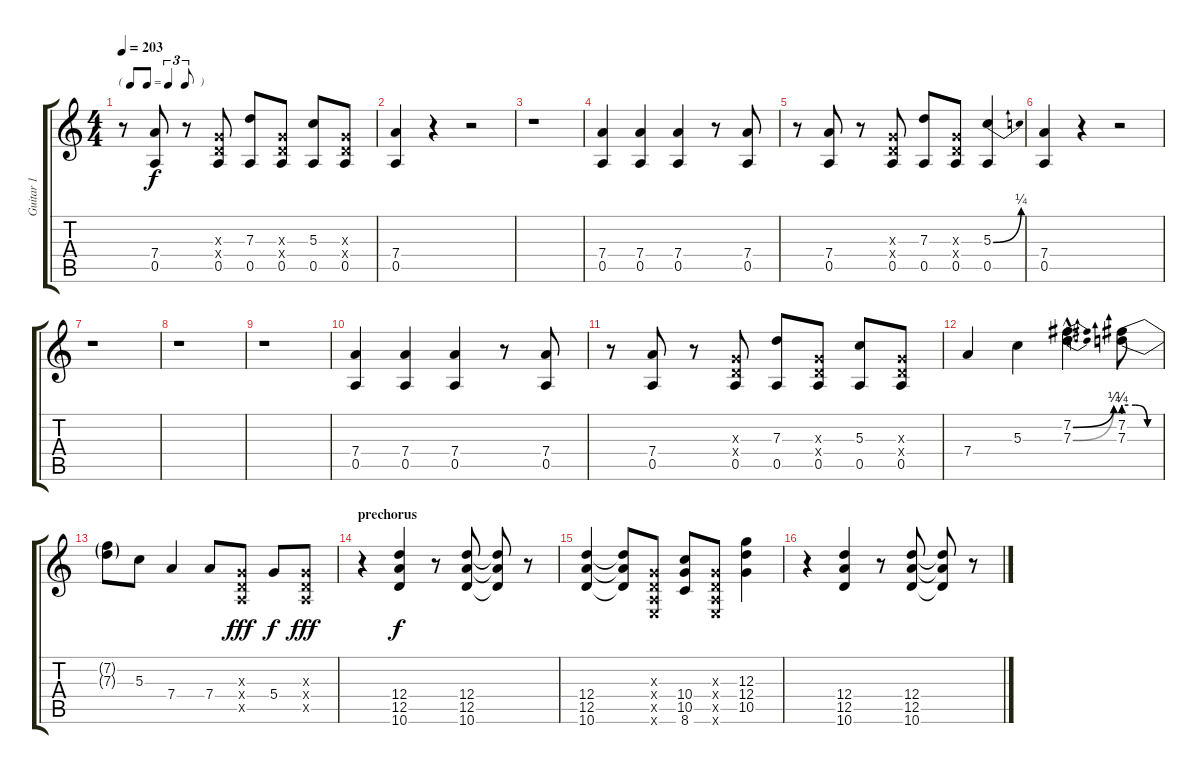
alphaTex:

\track ("Guitar 1" "Guitar 1") {instrument overdrivenguitar}
\staff {score tabs}
\tuning (E4 B3 G3 D3 A2 E2) {hide}
\ts (4 4)
\tf triplet8th
\tempo 203
\clef g2
\ks c
r.8{dy f} (7.4 0.5).8 r.8 (0.3{x} 0.4{x} 0.5).8 (7.3 0.5).8 (0.3{x} 0.4{x} 0.5).8 (5.3 0.5).8 (0.3{x} 0.4{x} 0.5).8 |
(7.4 0.5).4 r.4 r.2 |
r.1 |
(7.4 0.5).4 (7.4 0.5).4 (7.4 0.5).4 r.8 (7.4 0.5).8 |
r.8 (7.4 0.5).8 r.8 (0.3{x} 0.4{x} 0.5).8 (7.3 0.5).8 (0.3{x} 0.4{x} 0.5).8 (5.3{be (bend 0 0 60 1)} 0.5).4 |
(7.4 0.5).4 r.4 r.2 |
r.1 |
r.1 |
r.1 |
(7.4 0.5).4 (7.4 0.5).4 (7.4 0.5).4 r.8 (7.4 0.5).8 |
r.8 (7.4 0.5).8 r.8 (0.3{x} 0.4{x} 0.5).8 (7.3 0.5).8 (0.3{x} 0.4{x} 0.5).8 (5.3 0.5).8 (0.3{x} 0.4{x} 0.5).8 |
7.4.4 5.3.4 (7.2{be (bend 0 0 60 1) hac} 7.3{be (bend 0 0 60 1) hac}).4{d} (7.2{be (custom 0 1 20 1 40 0 60 0)} 7.3{be (custom 0 1 20 1 40 0 60 0)}).8 |
(7.2{t} 7.3{t}).8 5.3.8 7.4.4 7.4.8 (0.3{x} 0.4{x} 0.5{x}).8{dy fff} 5.4.8{dy f} (0.3{x} 0.4{x} 0.5{x}).8{dy fff} |
\section ("" "prechorus")
r.4 (12.4 12.5 10.6).4{dy f} r.8 (12.4 12.5 10.6).8 (12.4{t} 12.5{t} 10.6{t}).8 r.8 |
(12.4 12.5 10.6).4 (12.4{t} 12.5{t} 10.6{t}).8 (0.3{x} 0.4{x} 0.5{x} 0.6{x}).8 (10.4 10.5 8.6).8 (0.3{x} 0.4{x} 0.5{x} 0.6{x}).8 (12.3 12.4 10.5).4 |
r.4 (12.4 12.5 10.6).4 r.8 (12.4 12.5 10.6).8 (12.4{t} 12.5{t} 10.6{t}).8 r.8
